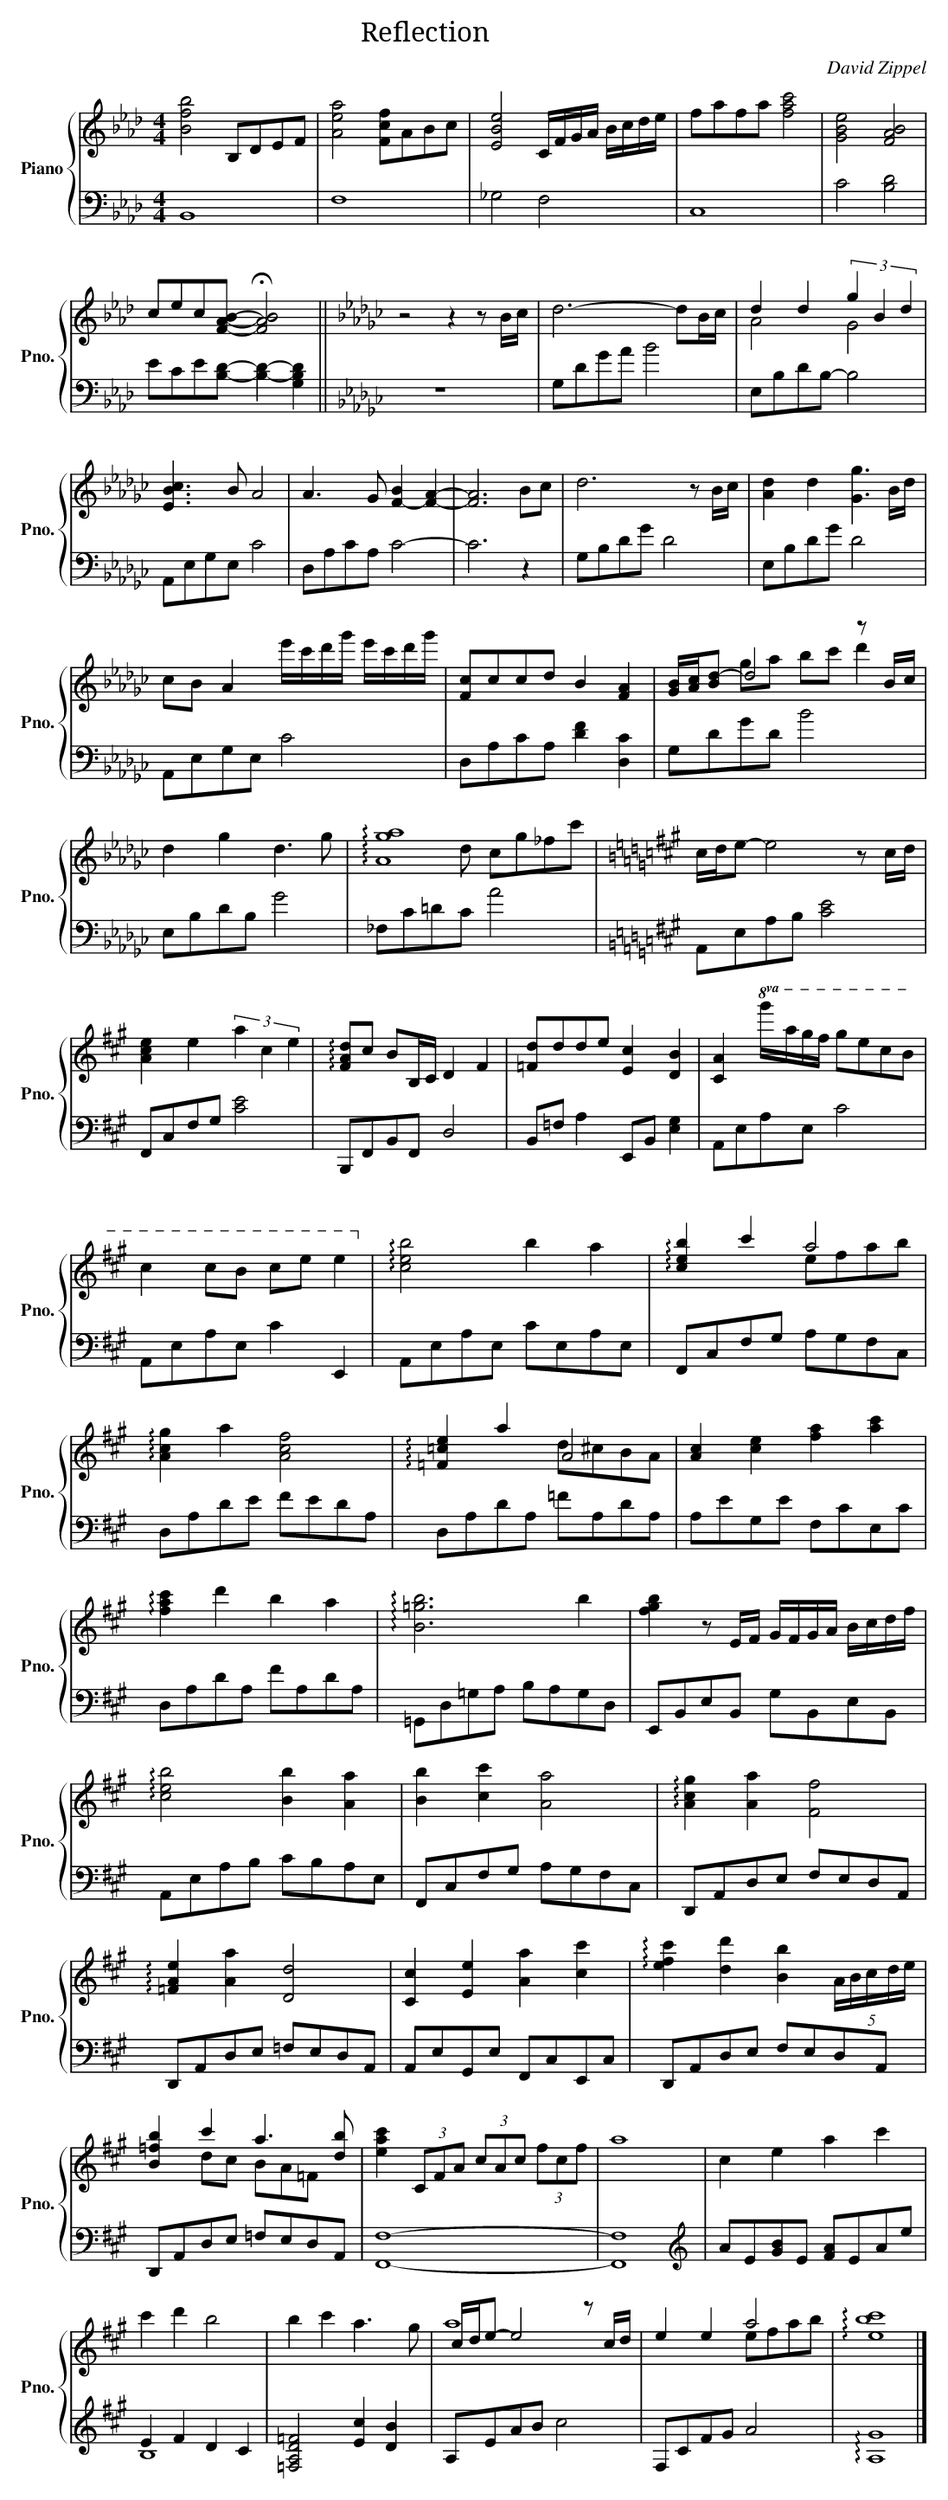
X:1
T:花木兰Reflection
C:David Zippel
%%score { ( 1 3 ) | ( 2 4 ) }
L:1/8
M:4/4
K:Ab
V:1 treble nm="Piano" snm="Pno."
V:3 treble
V:2 bass
V:4 bass
L:1/4
V:1
 [Bfb]4 B,DEF | [Aea]4 [Fcf]ABc | [EBe]4 C/F/G/A/ B/c/d/e/ | fafa [fac']4 | [GBe]4 [FAB]4 | %5
 cec[F-A-B-]- !fermata![FAB]4 ||[K:Gb] z4 z2 z B/c/ | d6- dB/c/ | d2 d2 (3g2 B2 d2 | [EBc]3 B A4 | %10
 A3 G [F-B-]2- [F-A-]2- | [FA]6 Bc | d6 z B/c/ | [Ad]2 d2 [Gg]3 B/d/ | %14
 cB A2 e'/c'/d'/g'/ e'/c'/d'/g'/ | [Fc]ccd B2 [FA]2 | [GB]/[Ac]/[Bd-]- d4 z B/c/ | d2 g2 d3 g | %18
 !arpeggio![Aga]8 |[K:A] c/d/e- e4 z c/d/ | [Ace]2 e2 (3a2 c2 e2 | !arpeggio![FAd]c BB,/C/ D2 F2 | %22
 [=Fd]dde [Ec]2 [DB]2 | [CA]2!8va(! g'/a'/g'/f'/ g'e'c'b | c'2 c'b c'e' e'2!8va)! | %25
 !arpeggio![ceb]4 b2 a2 | !arpeggio![ceb]2 c'2 a4 | !arpeggio![Acg]2 a2 [Acf]4 | %28
 !arpeggio![=F=ce]2 a2 A4 | [Ac]2 [ce]2 [fa]2 [ac']2 | !arpeggio![fac']2 d'2 b2 a2 | %31
 !arpeggio![B=gb]6 b2 | [fgb]2 z E/F/ G/F/G/A/ B/c/d/f/ | !arpeggio![ceb]4 [Bb]2 [Aa]2 | %34
 [Bb]2 [cc']2 [Aa]4 | !arpeggio![Acg]2 [Aa]2 [Ff]4 | !arpeggio![=FAe]2 [Aa]2 [Dd]4 | %37
 [Cc]2 [Ee]2 [Aa]2 [cc']2 | !arpeggio![efc']2 [dd']2 [Bb]2 (5:4:5A/B/c/d/e/ | [B=fb]2 c'2 a3 [db] | %40
 [eac']2 (3CFA (3cAc (3fcf | a8 | c2 e2 a2 c'2 | c'2 d'2 b4 | b2 c'2 a3 g | c/d/e- e4 z c/d/ | %46
 e2 e2 a4 | !arpeggio![ebc']8 |] %48
V:2
 B,,8 | F,8 | _G,4 F,4 | C,8 | C4 [B,D]4 | ECE[B,-D-]- [B,-D-]2- [G,B,D]2 ||[K:Gb] z8 | G,DGA B4 | %8
 E,B,DB,- B,4 | A,,E,G,E, C4 | D,A,CA, C4- | C6 z2 | G,B,DG D4 | E,B,DG D4 | A,,E,G,E, C4 | %15
 D,A,CA, [DF]2 [D,C]2 | G,DGD B4 | E,B,DB, G4 | _F,C=DC A4 |[K:A] A,,E,A,B, [CE]4 | %20
 F,,C,F,G, [CE]4 | B,,,F,,B,,F,, D,4 | B,,=F, A,2 E,,B,, [E,G,]2 | A,,E,A,E, C4 | %24
 A,,E,A,E, C2 E,,2 | A,,E,A,E, CE,A,E, | F,,C,F,G, A,G,F,C, | D,A,DE FEDA, | D,A,DA, =FA,DA, | %29
 A,EG,E F,CE,C | D,A,DA, FA,DA, | =G,,D,=G,A, B,A,G,D, | E,,B,,E,B,, G,B,,E,B,, | %33
 A,,E,A,B, CB,A,E, | F,,C,F,G, A,G,F,C, | D,,A,,D,E, F,E,D,A,, | D,,A,,D,E, =F,E,D,A,, | %37
 A,,E,G,,E, F,,C,E,,C, | D,,A,,D,E, F,E,D,A,, | D,,A,,D,E, =F,E,D,A,, | [F,,-F,-]8- | [F,,F,]8 | %42
[K:treble] AE[GB]E [FA]EAe | E2 F2 D2 C2 | [=F,A,D=F]4 [Ec]2 [DB]2 | A,EAB c4 | F,CFG A4 | %47
 !arpeggio![A,G]8 |] %48
V:3
 x8 | x8 | x8 | x8 | x8 | x8 ||[K:Gb] x8 | x8 | A4 G4 | x8 | x8 | x8 | x8 | x8 | x8 | x8 | %16
 x2 ga bc' d'2 | x8 | x3 d cg_fc' |[K:A] x8 | x8 | x8 | x8 | x2!8va(! x6 | x8!8va)! | x8 | %26
 x4 efab | x8 | x4 d^cBA | x8 | x8 | x8 | x8 | x8 | x8 | x8 | x8 | x8 | x8 | x2 dc BA=F x | x8 | %41
 x8 | x8 | x8 | x8 | a8 | x4 efab | x8 |] %48
V:4
 x4 | x4 | x4 | x4 | x4 | x4 ||[K:Gb] x4 | x4 | x4 | x4 | x4 | x4 | x4 | x4 | x4 | x4 | x4 | x4 | %18
 x4 |[K:A] x4 | x4 | x4 | x4 | x4 | x4 | x4 | x4 | x4 | x4 | x4 | x4 | x4 | x4 | x4 | x4 | x4 | %36
 x4 | x4 | x4 | x4 | x4 | x4 |[K:treble] x4 | B,4 | x4 | x4 | x4 | x4 |] %48
